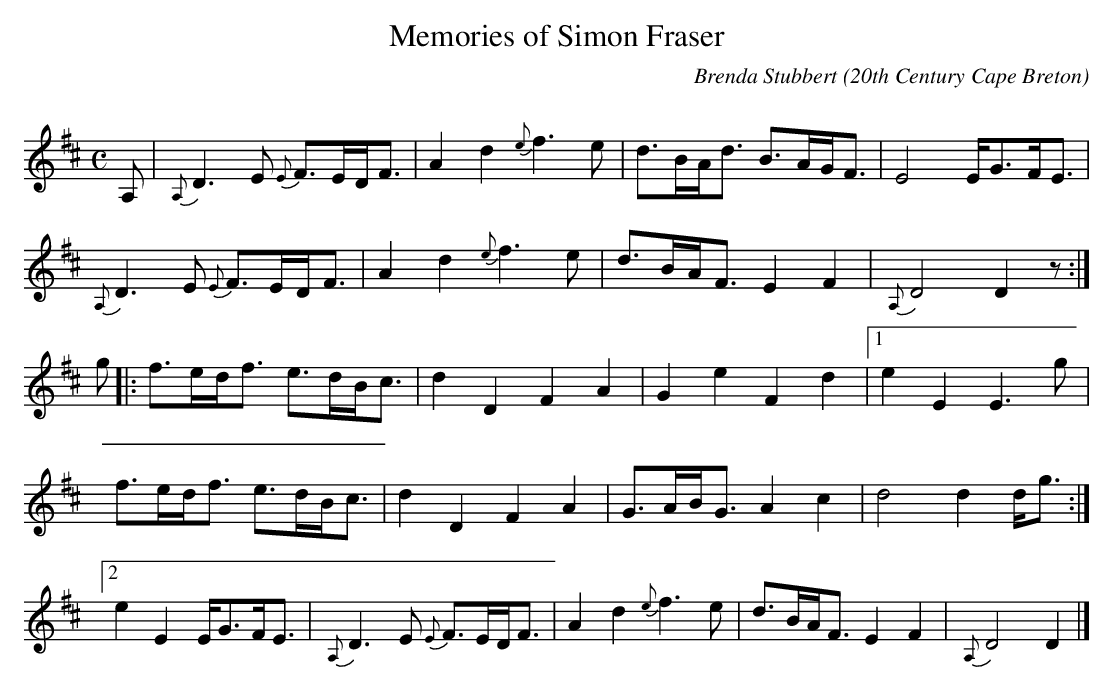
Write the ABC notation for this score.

X:1
T:Memories of Simon Fraser
C:Brenda Stubbert
O:20th Century Cape Breton
Q:222
L:1/8
M:C
K:D
A,| {A,}D3 E {E}F>ED<F| A2 d2 {e}f3 e| d>BA<d B>AG<F| E4 E<GF<E|!
{A,}D3 E {E}F>ED<F| A2 d2 {e}f3 e| d>BA<F E2F2| {A,}D4 D2 z:|!
g|: f>ed<f e>dB<c| d2 D2 F2 A2| G2 e2 F2 d2|[1 e2 E2 E3 g|!
f>ed<f e>dB<c| d2 D2 F2 A2| G>AB<G A2 c2| d4 d2 d<g:|!
[2 e2 E2 E<GF<E| {A,}D3 E  {E}F>ED<F| A2 d2  {e}f3 e| d>BA<F E2 F2| {A,}D4 D2|]!
